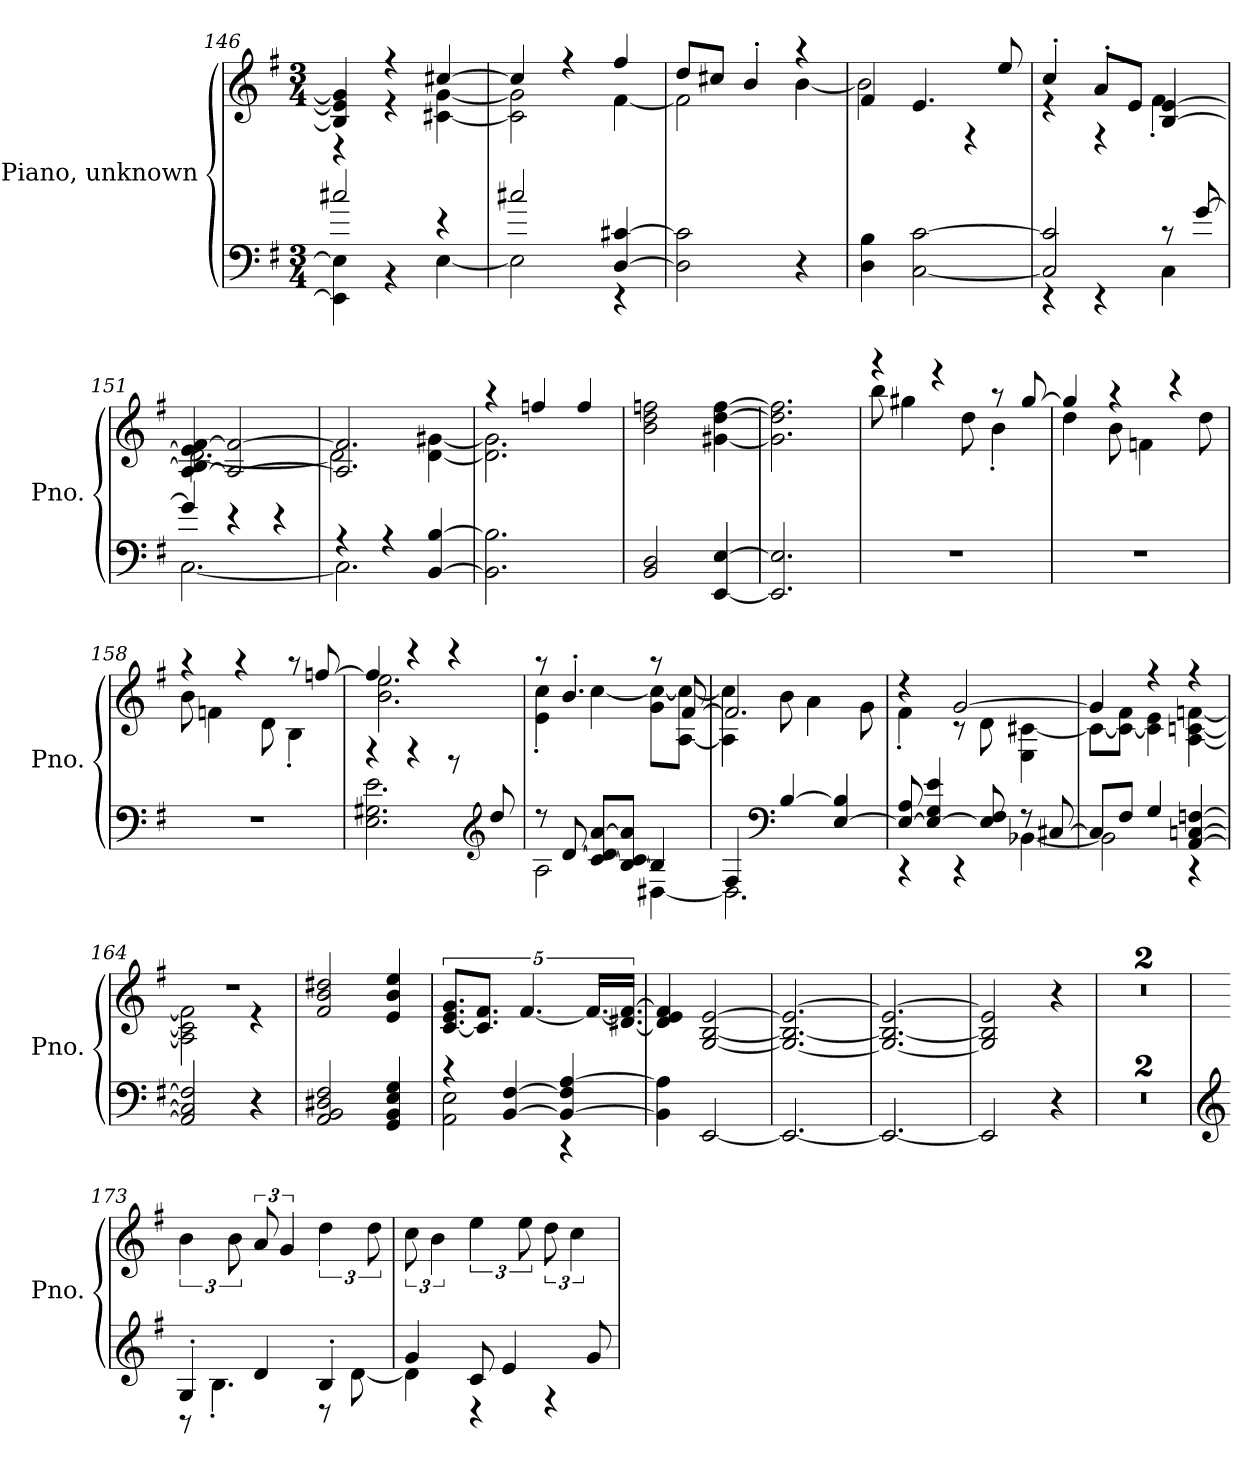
**kern	**kern
*part1	*part1
*staff2	*staff1
*I"Piano, unknown	*
*I'Pno.	*
!!LO:LB:g=z
*clefF4	*clefG2
*k[f#]	*k[f#]
*M3/4	*M3/4
=146	=146
*^	*^
2cc#X/	4EE\] 4E\]	4B/] 4e/] 4g/]	4r
.	4r	4r	4r
4r	[4E\	[4cc#X/	[4c#X\ [4g\
=147	=147	=147	=147
2cc#X/	2E\]	4cc#/]	2c#\] 2g\]
.	.	4r	.
[4D/ [4c#X/	4r	4ff#/	[4f#\
*v	*v	*	*
=148	=148	=148
2D\] 2c#\]	8dd/L	2f#\]
.	8cc#X/J	.
.	4b'/	.
4r	4r	[4b\
=149	=149	=149
4D\ 4B\	4f#/	2b\]
[2C\ [2c\	4.e/	.
.	.	4r
.	8ee/	.
=150	=150	=150
*^	*	*
2C/] 2c/]	4r	4cc'/	4r
.	4r	8a'/L	4r
.	.	8e/J	.
8r	4C\	[4B/ [4e/	4f#'\
[8g/	.	.	.
=151	=151	=151	=151
4g/]	[2.C\	[4A/ 4B/] 4e/] [4f#/	[2.d\
4r	.	2A/_ 2f#/_	.
4r	.	.	.
=152	=152	=152	=152
4r	2.C\]	2.A/] 2.f#/]	2d\]
4r	.	.	.
[4BB/ [4B/	.	.	[4d\ [4g#X\
*v	*v	*	*
!!LO:LB:g=z	!!
=153	=153	=153
2.BB\] 2.B\]	4r	2.d\] 2.g#\]
.	4ffn/	.
.	4ff/	.
*	*v	*v
=154	=154
2BB/ 2D/	2b\ 2dd\ 2ffn\
[4EE/ [4E/	[4g#X\ [4dd\ [4ff\
=155	=155
2.EE/] 2.E/]	2.g#\] 2.dd\] 2.ff\]
=156	=156
*	*^
2.r	4r	8bb\
.	.	4gg#X\
.	4r	.
.	.	8dd\
.	8r	4b'\
.	[8gg#/	.
=157	=157	=157
2.r	4gg#/]	4dd\
.	4r	8b\
.	.	4fn\
.	4r	.
.	.	8dd\
=158	=158	=158
2.r	4r	8b\
.	.	4fn\
.	4r	.
.	.	8d\
.	8r	4B'\
.	[8ffn/	.
=159	=159	=159
*^	*	*
4r	2.E\ 2.G#X\ 2.e\	4ff/]	2.b\ 2.ee\
4r	.	4r	.
8r	.	4r	.
*clefG2	*	*	*
8dd/	.	.	.
!!LO:LB:g=z	!!
=160	=160	=160	=160
8r	2A\	8r	4e\' 4cc\'
[8d/	.	4.b'/	.
[8c/ 8d/] [8a/L	.	.	[4cc\
[8B/ 8c/] 8a/]J	.	.	.
4B/]	[4D#X\	8r	8g\ 8cc\_L
.	.	[8f#/	[8A\ 8cc\_J
=161	=161	=161	=161
4F#/	2.D#\]	2.f#/]	4A\] 4cc\]
*clefF4	*	*	*
[4B/	.	.	8b\
.	.	.	4a\
[4E/ 4B/]	.	.	.
.	.	.	8g\
=162	=162	=162	=162
8E/_ 8A/	4r	4r	4f#'\
4E/_ 4G/ 4e/	.	.	.
.	4r	[2g/	8r
8E/] 8F#/	.	.	8d\
8r	[4BB-X\	.	4E\ [4c#X\
[8C#X/	.	.	.
=163	=163	=163	=163
8C#/L]	2BB-\]	4g/]	8c#\L_
8F#/J	.	.	8c#\_ 8f#\J
4G/	.	4r	4c#\] 4e\
[4AA/ [4Cn/ [4Fn/	4r	4r	[4A\ [4cn\ [4fn\
*v	*v	*	*
=164	=164	=164
2AA/] 2C/] 2F/]	2.r	2A\] 2c\] 2f\]
4r	.	4r
*	*v	*v
=165	=165
2AA/ 2BB/ 2D#X/ 2F#/	2f#/ 2b/ 2dd#X/
4GG/ 4BB/ 4E/ 4G/	4e/ 4b/ 4ee/
!!LO:LB:g=z
=166	=166
*^	*
4r	2AA\ 2E\	[10.c/ 10.e/ 10.g/L
.	.	10.c/] 10.f#/J
[4BB/ [4F#/	.	.
.	.	[5.f#/
4BB/_ 4F#/] [4A/	4r	.
.	.	20.f#/LL_
.	.	[20.d#X/ 20.f#/_JJ
*v	*v	*
=167	=167
4BB\] 4A\]	4d#/] 4e/ 4f#/]
[2EE/	[2G/ [2B/ [2e/
=168	=168
2.EE/_	2.G/_ 2.B/_ 2.e/_
=169	=169
2.EE/_	2.G/_ 2.B/_ 2.e/_
=170	=170
2EE/]	2G/] 2B/] 2e/]
4r	4r
=171	=171
2.r	2.r
=172	=172
2.r	2.r
=173	=173
*clefG2	*
*^	*
4G'/	8r	6b\
.	4.B'\	.
.	.	12b\
4d/	.	12a/
.	.	6g/
4B'/	8r	6dd\
.	[8d\	.
.	.	12dd\
=174	=174	=174
4g/	4d\]	12cc\
.	.	6b\
8c/	4r	6ee\
4e/	.	.
.	.	12ee\
.	4r	12dd\
.	.	6cc\
8g/	.	.
*v	*v	*
=	=
*-	*-
